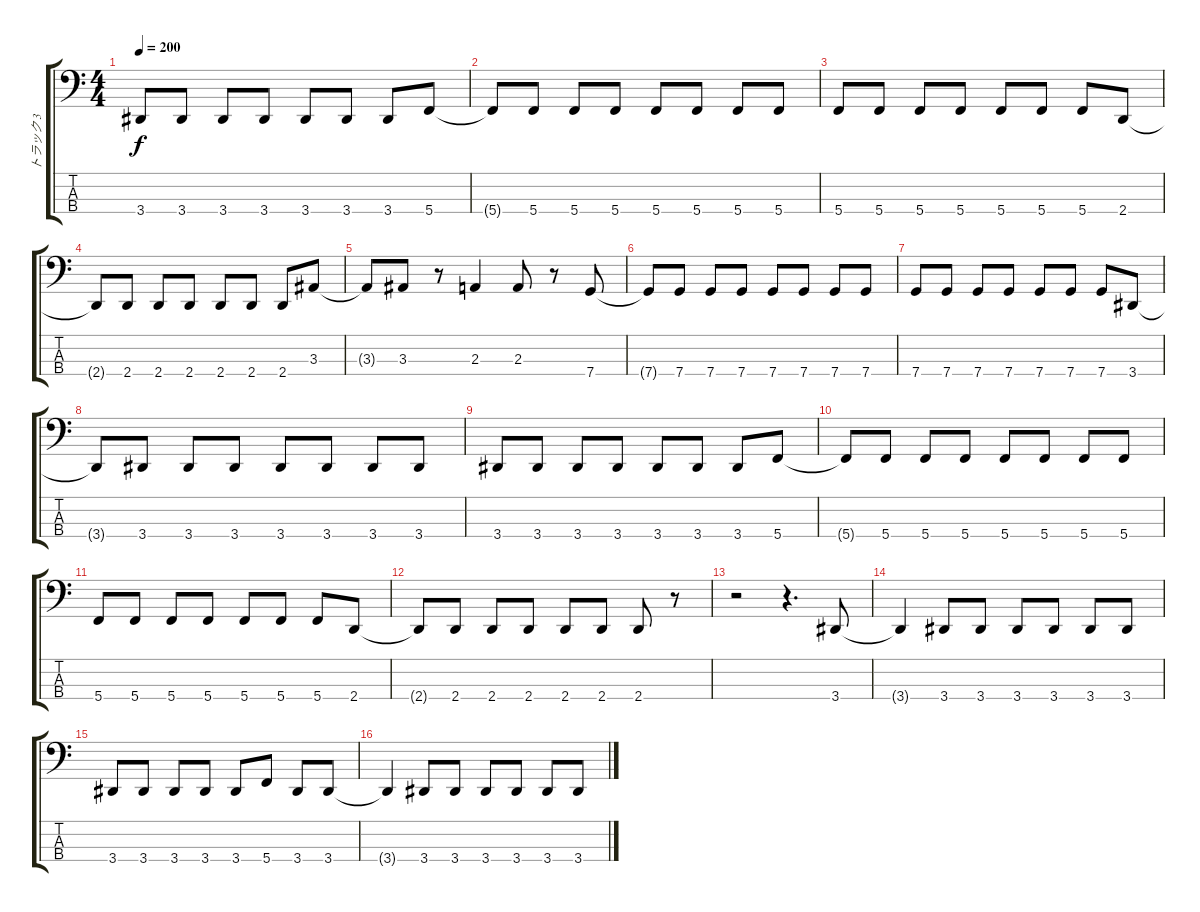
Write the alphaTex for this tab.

\track ("トラック 3" "トラック 3") {instrument electricbasspick}
\staff {score tabs}
\tuning (F2 C2 G1 C1) {hide}
\ts (4 4)
\tempo 200
\clef f4
\ks c
3.4.8{dy f} 3.4.8 3.4.8 3.4.8 3.4.8 3.4.8 3.4.8 5.4.8 |
5.4{t}.8 5.4.8 5.4.8 5.4.8 5.4.8 5.4.8 5.4.8 5.4.8 |
5.4.8 5.4.8 5.4.8 5.4.8 5.4.8 5.4.8 5.4.8 2.4.8 |
2.4{t}.8 2.4.8 2.4.8 2.4.8 2.4.8 2.4.8 2.4.8 3.3.8 |
3.3{t}.8 3.3.8 r.8 2.3.4 2.3.8 r.8 7.4.8 |
7.4{t}.8 7.4.8 7.4.8 7.4.8 7.4.8 7.4.8 7.4.8 7.4.8 |
7.4.8 7.4.8 7.4.8 7.4.8 7.4.8 7.4.8 7.4.8 3.4.8 |
3.4{t}.8 3.4.8 3.4.8 3.4.8 3.4.8 3.4.8 3.4.8 3.4.8 |
3.4.8 3.4.8 3.4.8 3.4.8 3.4.8 3.4.8 3.4.8 5.4.8 |
5.4{t}.8 5.4.8 5.4.8 5.4.8 5.4.8 5.4.8 5.4.8 5.4.8 |
5.4.8 5.4.8 5.4.8 5.4.8 5.4.8 5.4.8 5.4.8 2.4.8 |
2.4{t}.8 2.4.8 2.4.8 2.4.8 2.4.8 2.4.8 2.4.8 r.8 |
r.2 r.4{d} 3.4.8 |
3.4{t}.4 3.4.8 3.4.8 3.4.8 3.4.8 3.4.8 3.4.8 |
3.4.8 3.4.8 3.4.8 3.4.8 3.4.8 5.4.8 3.4.8 3.4.8 |
3.4{t}.4 3.4.8 3.4.8 3.4.8 3.4.8 3.4.8 3.4.8
